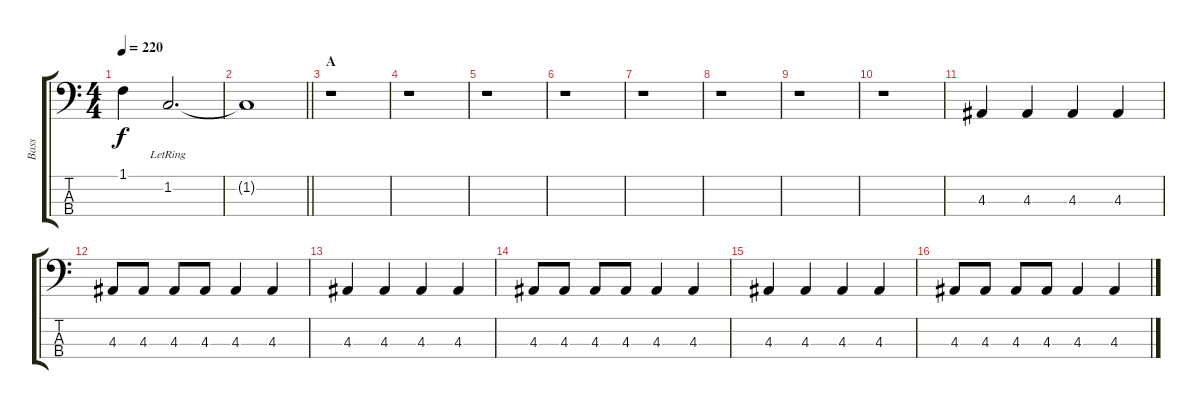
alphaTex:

\track ("Bass" "Bass") {instrument electricbasspick}
\staff {score tabs}
\tuning (E2 B1 Gb1 Db1) {hide}
\ts (4 4)
\tempo 220
\clef f4
\ks c
1.1.4{dy f} 1.2{lr}.2{d volume 0} |
\barLineRight lightlight
1.2{t}.1 |
\section ("" "A")
r.1 |
r.1 |
r.1 |
r.1 |
r.1 |
r.1 |
r.1 |
r.1 |
4.3.4{volume 13} 4.3.4 4.3.4 4.3.4 |
4.3.8 4.3.8 4.3.8 4.3.8 4.3.4 4.3.4 |
4.3.4 4.3.4 4.3.4 4.3.4 |
4.3.8 4.3.8 4.3.8 4.3.8 4.3.4 4.3.4 |
4.3.4 4.3.4 4.3.4 4.3.4 |
4.3.8 4.3.8 4.3.8 4.3.8 4.3.4 4.3.4
